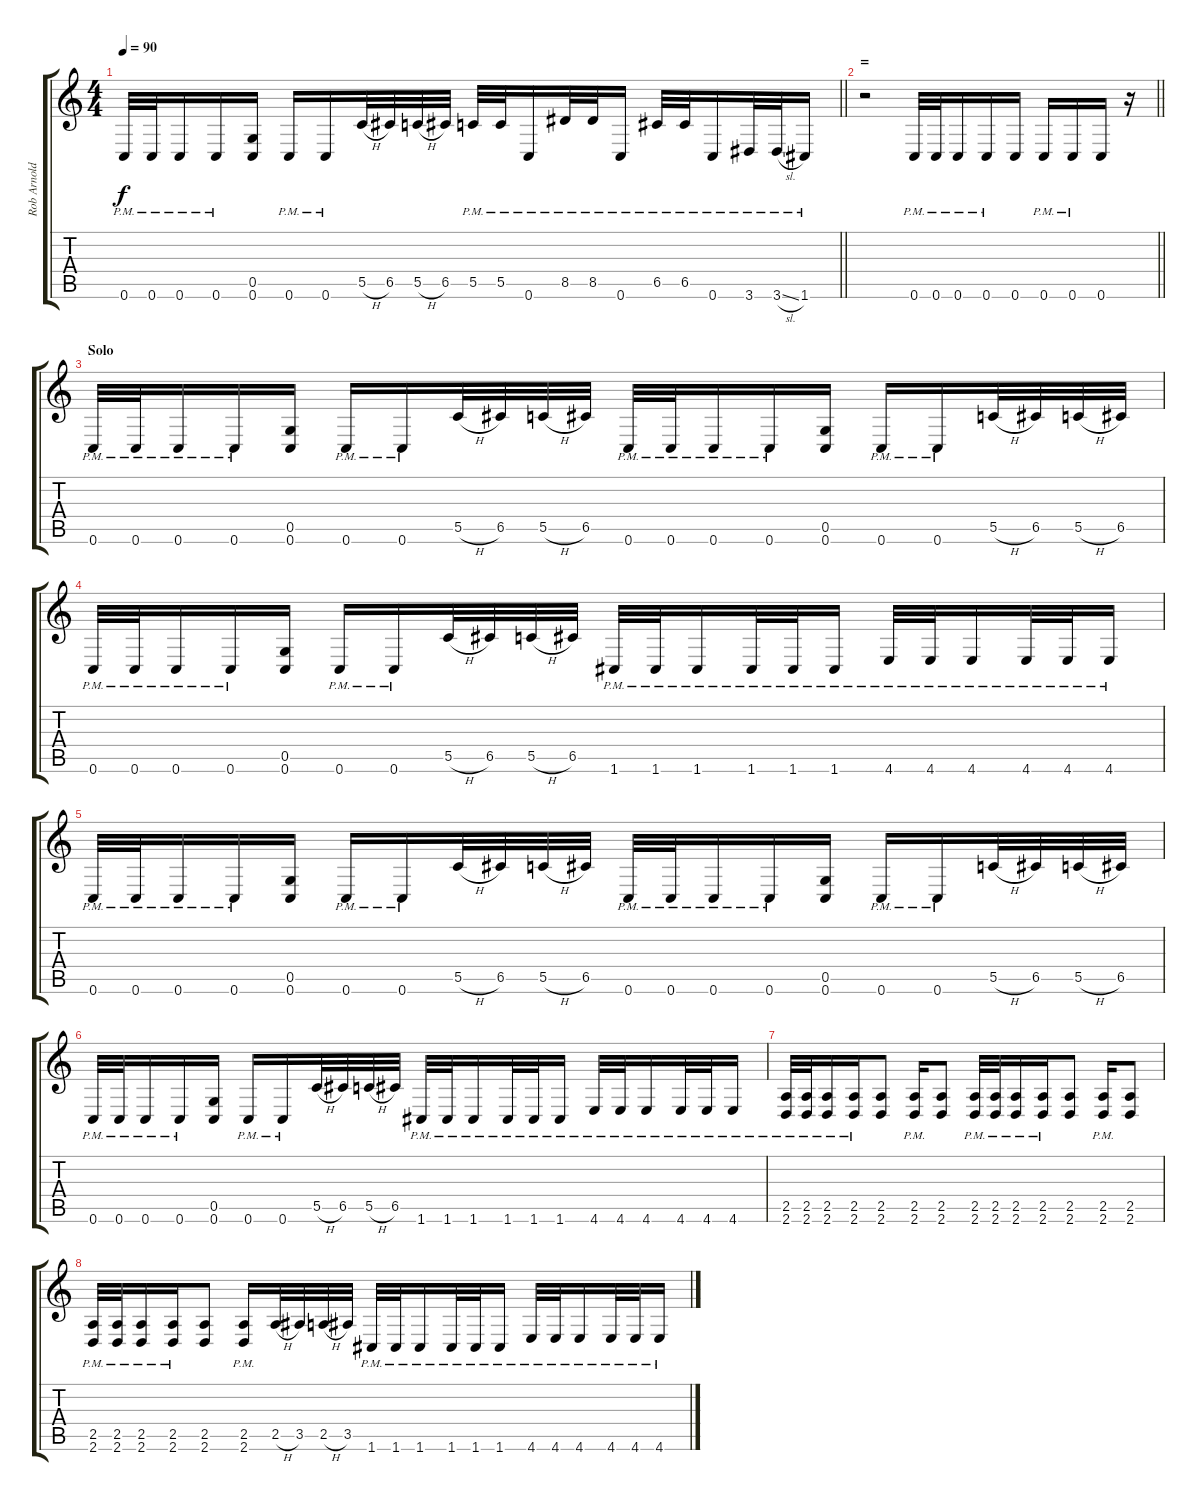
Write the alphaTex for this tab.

\track ("Rob Arnold" "Rob Arnold") {instrument distortionguitar}
\staff {score tabs}
\tuning (D4 A3 F3 C3 G2 C2) {hide}
\ts (4 4)
\tempo 90
\clef g2
\barLineRight lightlight
\ks c
0.6{pm}.32{dy f} 0.6{pm}.32 0.6{pm}.16 0.6{pm}.16 (0.5 0.6).16 0.6{pm}.16 0.6{pm}.16 5.5{h}.32 6.5.32 5.5{h}.32 6.5.32 5.5{pm}.32 5.5{pm}.32 0.6{pm}.16 8.5{pm}.32 8.5{pm}.32 0.6{pm}.16 6.5{pm}.32 6.5{pm}.32 0.6{pm}.16 3.6{pm}.32 3.6{sl pm}.32 1.6{pm}.16 |
\section ("" "=")
\barLineRight lightlight
r.2 0.6{pm}.32 0.6{pm}.32 0.6{pm}.16 0.6{pm}.16 0.6.16 0.6{pm}.16 0.6{pm}.16 0.6.16 r.16 |
\section ("" "Solo")
0.6{pm}.32 0.6{pm}.32 0.6{pm}.16 0.6{pm}.16 (0.5 0.6).16 0.6{pm}.16 0.6{pm}.16 5.5{h}.32 6.5.32 5.5{h}.32 6.5.32 0.6{pm}.32 0.6{pm}.32 0.6{pm}.16 0.6{pm}.16 (0.5 0.6).16 0.6{pm}.16 0.6{pm}.16 5.5{h}.32 6.5.32 5.5{h}.32 6.5.32 |
0.6{pm}.32 0.6{pm}.32 0.6{pm}.16 0.6{pm}.16 (0.5 0.6).16 0.6{pm}.16 0.6{pm}.16 5.5{h}.32 6.5.32 5.5{h}.32 6.5.32 1.6{pm}.32 1.6{pm}.32 1.6{pm}.16 1.6{pm}.32 1.6{pm}.32 1.6{pm}.16 4.6{pm}.32 4.6{pm}.32 4.6{pm}.16 4.6{pm}.32 4.6{pm}.32 4.6{pm}.16 |
0.6{pm}.32 0.6{pm}.32 0.6{pm}.16 0.6{pm}.16 (0.5 0.6).16 0.6{pm}.16 0.6{pm}.16 5.5{h}.32 6.5.32 5.5{h}.32 6.5.32 0.6{pm}.32 0.6{pm}.32 0.6{pm}.16 0.6{pm}.16 (0.5 0.6).16 0.6{pm}.16 0.6{pm}.16 5.5{h}.32 6.5.32 5.5{h}.32 6.5.32 |
0.6{pm}.32 0.6{pm}.32 0.6{pm}.16 0.6{pm}.16 (0.5 0.6).16 0.6{pm}.16 0.6{pm}.16 5.5{h}.32 6.5.32 5.5{h}.32 6.5.32 1.6{pm}.32 1.6{pm}.32 1.6{pm}.16 1.6{pm}.32 1.6{pm}.32 1.6{pm}.16 4.6{pm}.32 4.6{pm}.32 4.6{pm}.16 4.6{pm}.32 4.6{pm}.32 4.6{pm}.16 |
(2.5{pm} 2.6{pm}).32 (2.5{pm} 2.6{pm}).32 (2.5{pm} 2.6{pm}).16 (2.5{pm} 2.6{pm}).16 (2.5 2.6).8 (2.5{pm} 2.6{pm}).16 (2.5 2.6).8 (2.5{pm} 2.6{pm}).32 (2.5{pm} 2.6{pm}).32 (2.5{pm} 2.6{pm}).16 (2.5{pm} 2.6{pm}).16 (2.5 2.6).8 (2.5{pm} 2.6{pm}).16 (2.5 2.6).8 |
(2.5{pm} 2.6{pm}).32 (2.5{pm} 2.6{pm}).32 (2.5{pm} 2.6{pm}).16 (2.5{pm} 2.6{pm}).16 (2.5 2.6).8 (2.5{pm} 2.6{pm}).16 2.5{h}.32 3.5.32 2.5{h}.32 3.5.32 1.6{pm}.32 1.6{pm}.32 1.6{pm}.16 1.6{pm}.32 1.6{pm}.32 1.6{pm}.16 4.6{pm}.32 4.6{pm}.32 4.6{pm}.16 4.6{pm}.32 4.6{pm}.32 4.6{pm}.16
